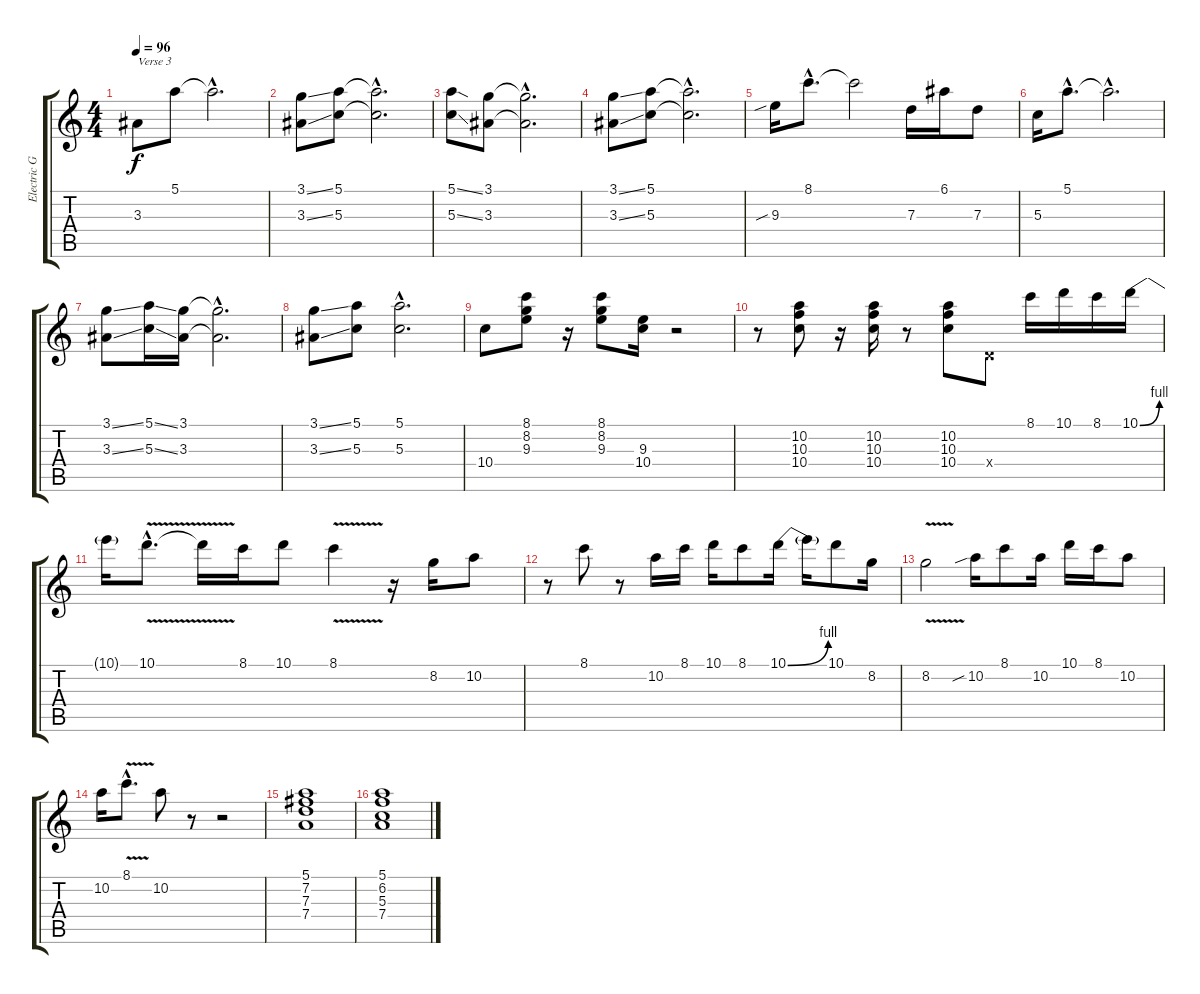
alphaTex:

\track ("Electric Guitar" "Electric G") {instrument electricguitarjazz}
\staff {score tabs}
\tuning (E4 B3 G3 D3 A2 E2) {hide}
\ts (4 4)
\tempo 96
\clef g2
\ks c
3.3.8{txt "Verse 3" dy f} 5.1.8 5.1{hac t}.2{d} |
(3.1{ss} 3.3{ss}).8 (5.1 5.3).8 (5.1{hac t} 5.3{hac t}).2{d} |
(5.1{ss} 5.3{ss}).8 (3.1 3.3).8 (3.1{hac t} 3.3{hac t}).2{d} |
(3.1{ss} 3.3{ss}).8 (5.1 5.3).8 (5.1{hac t} 5.3{hac t}).2{d} |
9.3{sib}.16 8.1{hac}.8{d} 8.1{t}.2 7.3.16 6.1.16 7.3.8 |
5.3.16 5.1{hac}.8{d} 5.1{hac t}.2{d} |
(3.1{ss} 3.3{ss}).8 (5.1{ss} 5.3{ss}).16 (3.1 3.3).16 (3.1{hac t} 3.3{hac t}).2{d} |
(3.1{ss} 3.3{ss}).8 (5.1 5.3).8 (5.1{hac} 5.3{hac}).2{d} |
10.4.8 (8.1 8.2 9.3).8 r.16 (8.1 8.2 9.3).8 (9.3 10.4).16 r.2 |
r.8 (10.2 10.3 10.4).8 r.16 (10.2 10.3 10.4).16 r.8 (10.2 10.3 10.4).8 0.4{x}.8 8.1.16 10.1.16 8.1.16 10.1{be (bend 0 0 60 4)}.16 |
10.1{t}.16 10.1{v hac}.8{d} 10.1{t}.16 8.1.16 10.1.8 8.1{v}.4 r.16 8.2.16 10.2.8 |
r.8 8.1.8 r.8 10.2.16 8.1.16 10.1.16 8.1.8 10.1{be (bend 0 0 60 4)}.16 10.1{t}.16 10.1.8 8.2.16 |
8.2{v}.2 10.2{sib}.16 8.1.8 10.2.16 10.1.16 8.1.16 10.2.8 |
10.2.16 8.1{v hac}.8{d} 10.2.8 r.8 r.2 |
(5.1 7.2 7.3 7.4).1 |
(5.1 6.2 5.3 7.4).1
